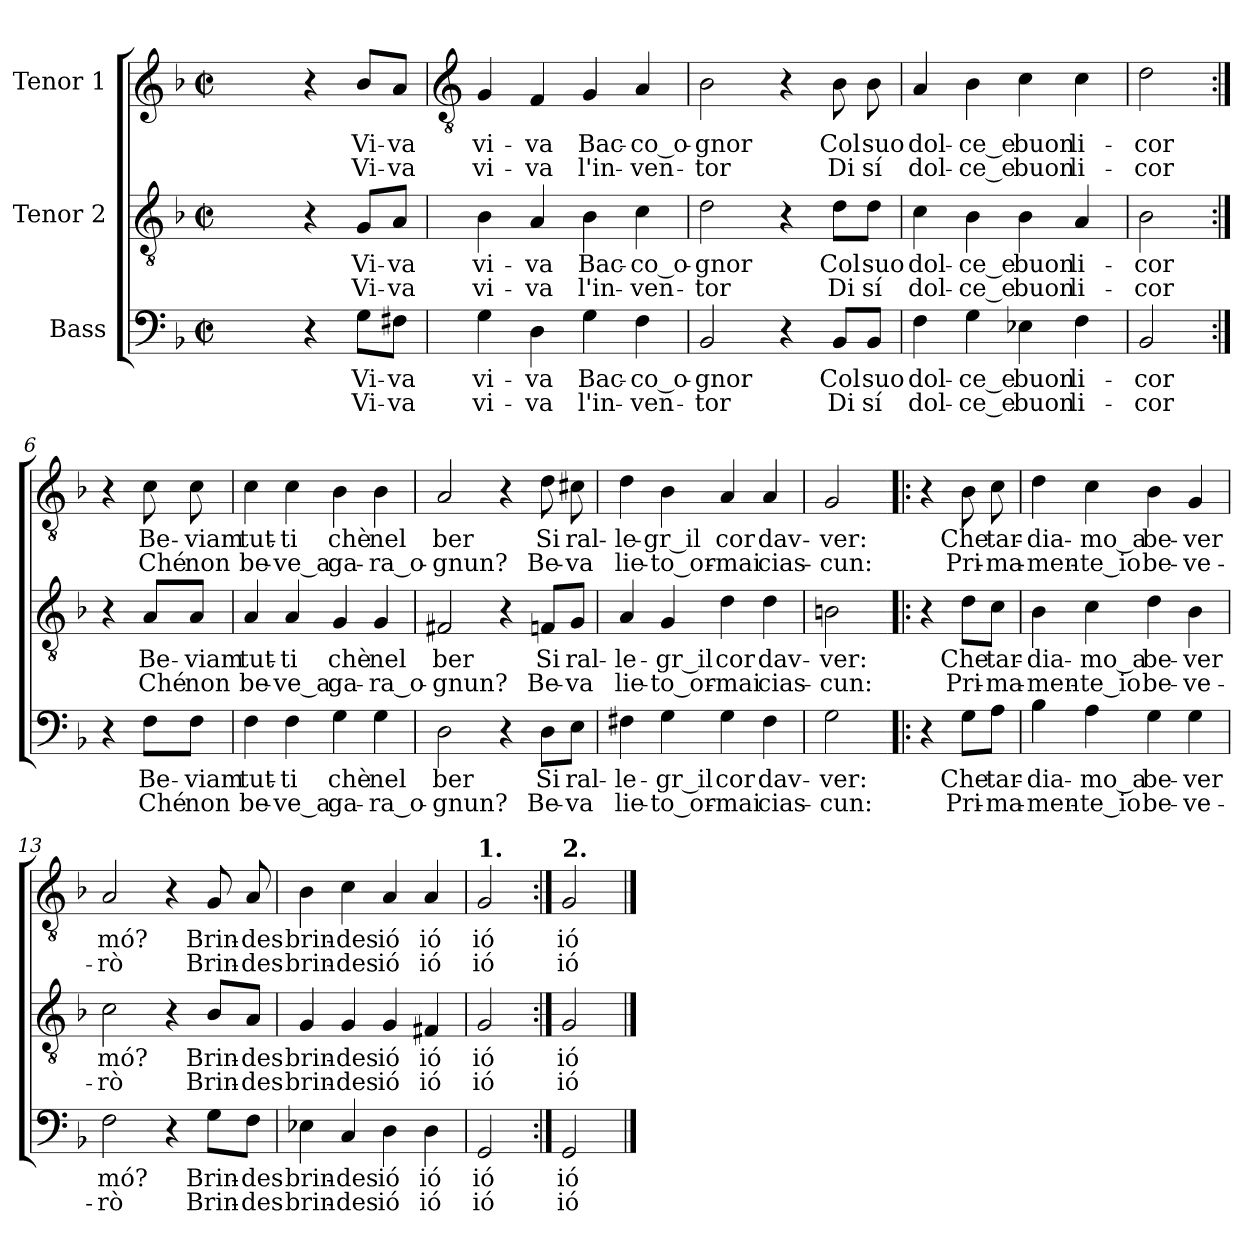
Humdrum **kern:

**kern	**text	**text	**kern	**text	**text	**kern	**text	**text
*part3	*part3	*part3	*part2	*part2	*part2	*part1	*part1	*part1
*staff3	*staff3	*staff3	*staff2	*staff2	*staff2	*staff1	*staff1	*staff1
*I"Bass	*	*	*I"Tenor 2	*	*	*I"Tenor 1	*	*
*clefF4	*	*	*clefGv2	*	*	*clefG2	*	*
*k[b-]	*	*	*k[b-]	*	*	*k[b-]	*	*
*d:	*	*	*d:	*	*	*d:	*	*
*M2/2	*	*	*M2/2	*	*	*M2/2	*	*
*met(c|)	*	*	*met(c|)	*	*	*met(c|)	*	*
=1	=1	=1	=1	=1	=1	=1	=1	=1
2ryy	.	.	2ryy	.	.	2ryy	.	.
4r	.	.	4r	.	.	4r	.	.
8G\L	Vi-	Vi-	8G/L	Vi-	Vi-	8b-/L	Vi-	Vi-
8F#X\J	-va	-va	8A/J	-va	-va	8a/J	-va	-va
=2	=2	=2	=2	=2	=2	=2	=2	=2
*	*	*	*	*	*	*clefGv2	*	*
4G\	vi-	vi-	4B-\	vi-	vi-	4G/	vi-	vi-
4D\	-va	-va	4A/	-va	-va	4F/	-va	-va
4G\	Bac-	l'in-	4B-\	Bac-	l'in-	4G/	Bac-	l'in-
4F\	-co_o-	-ven-	4c\	-co_o-	-ven-	4A/	-co_o-	-ven-
=3	=3	=3	=3	=3	=3	=3	=3	=3
2BB-/	-gnor	-tor	2d\	-gnor	-tor	2B-\	-gnor	-tor
4r	.	.	4r	.	.	4r	.	.
8BB-/L	Col	Di	8d\L	Col	Di	8B-\	Col	Di
8BB-/J	suo	sí	8d\J	suo	sí	8B-\	suo	sí
=4	=4	=4	=4	=4	=4	=4	=4	=4
4F\	dol-	dol-	4c\	dol-	dol-	4A/	dol-	dol-
4G\	-ce_e	-ce_e	4B-\	-ce_e	-ce_e	4B-\	-ce_e	-ce_e
4E-X\	buon	buon	4B-\	buon	buon	4c\	buon	buon
4F\	li-	li-	4A/	li-	li-	4c\	li-	li-
=5	=5	=5	=5	=5	=5	=5	=5	=5
2BB-/	-cor	-cor	2B-\	-cor	-cor	2d\	-cor	-cor
!!LO:LB:g=z
=6:|!	=6:|!	=6:|!	=6:|!	=6:|!	=6:|!	=6:|!	=6:|!	=6:|!
4r	.	.	4r	.	.	4r	.	.
8F\L	Be-	Ché	8A/L	Be-	Ché	8c\	Be-	Ché
8F\J	-viam	non	8A/J	-viam	non	8c\	-viam	non
=7	=7	=7	=7	=7	=7	=7	=7	=7
4F\	tut-	be-	4A/	tut-	be-	4c\	tut-	be-
4F\	-ti	-ve_a	4A/	-ti	-ve_a	4c\	-ti	-ve_a
4G\	chè	ga-	4G/	chè	ga-	4B-\	chè	ga-
4G\	nel	-ra_o-	4G/	nel	-ra_o-	4B-\	nel	-ra_o-
=8	=8	=8	=8	=8	=8	=8	=8	=8
2D\	ber	-gnun?	2F#X/	ber	-gnun?	2A/	ber	-gnun?
4r	.	.	4r	.	.	4r	.	.
8D\L	Si	Be-	8Fn/L	Si	Be-	8d\	Si	Be-
8E\J	ral-	-va	8G/J	ral-	-va	8c#X\	ral-	-va
=9	=9	=9	=9	=9	=9	=9	=9	=9
4F#X\	-le-	lie-	4A/	-le-	lie-	4d\	-le-	lie-
4G\	-gr_il	-to_or-	4G/	-gr_il	-to_or-	4B-\	-gr_il	-to_or-
4G\	cor	-mai	4d\	cor	-mai	4A/	cor	-mai
4F#\	dav-	cias-	4d\	dav-	cias-	4A/	dav-	cias-
=10	=10	=10	=10	=10	=10	=10	=10	=10
2G\	-ver:	-cun:	2Bn\	-ver:	-cun:	2G/	-ver:	-cun:
!!LO:LB:g=z
=11!|:	=11!|:	=11!|:	=11!|:	=11!|:	=11!|:	=11!|:	=11!|:	=11!|:
4r	.	.	4r	.	.	4r	.	.
8G\L	Che	Pri-	8d\L	Che	Pri-	8B-\	Che	Pri-
8A\J	tar-	-ma-	8c\J	tar-	-ma-	8c\	tar-	-ma-
=12	=12	=12	=12	=12	=12	=12	=12	=12
4B-\	-dia-	-men-	4B-\	-dia-	-men-	4d\	-dia-	-men-
4A\	-mo_a	-te_io	4c\	-mo_a	-te_io	4c\	-mo_a	-te_io
4G\	be-	be-	4d\	be-	be-	4B-\	be-	be-
4G\	-ver	-ve-	4B-\	-ver	-ve-	4G/	-ver	-ve-
=13	=13	=13	=13	=13	=13	=13	=13	=13
2F\	mó?	-rò	2c\	mó?	-rò	2A/	mó?	-rò
4r	.	.	4r	.	.	4r	.	.
8G\L	Brin-	Brin-	8B-/L	Brin-	Brin-	8G/	Brin-	Brin-
8F\J	-des	-des	8A/J	-des	-des	8A/	-des	-des
=14	=14	=14	=14	=14	=14	=14	=14	=14
4E-X\	brin-	brin-	4G/	brin-	brin-	4B-\	brin-	brin-
4C/	-des	-des	4G/	-des	-des	4c\	-des	-des
4D\	ió	ió	4G/	ió	ió	4A/	ió	ió
4D\	ió	ió	4F#X/	ió	ió	4A/	ió	ió
=15	=15	=15	=15	=15	=15	=15	=15	=15
!	!	!	!	!	!	!LO:TX:a:B:t=1.	!	!
2GG/	ió	ió	2G/	ió	ió	2G/	ió	ió
=16:|!	=16:|!	=16:|!	=16:|!	=16:|!	=16:|!	=16:|!	=16:|!	=16:|!
!	!	!	!	!	!	!LO:TX:a:B:t=2.	!	!
2GG/	ió	ió	2G/	ió	ió	2G/	ió	ió
==	==	==	==	==	==	==	==	==
*-	*-	*-	*-	*-	*-	*-	*-	*-
